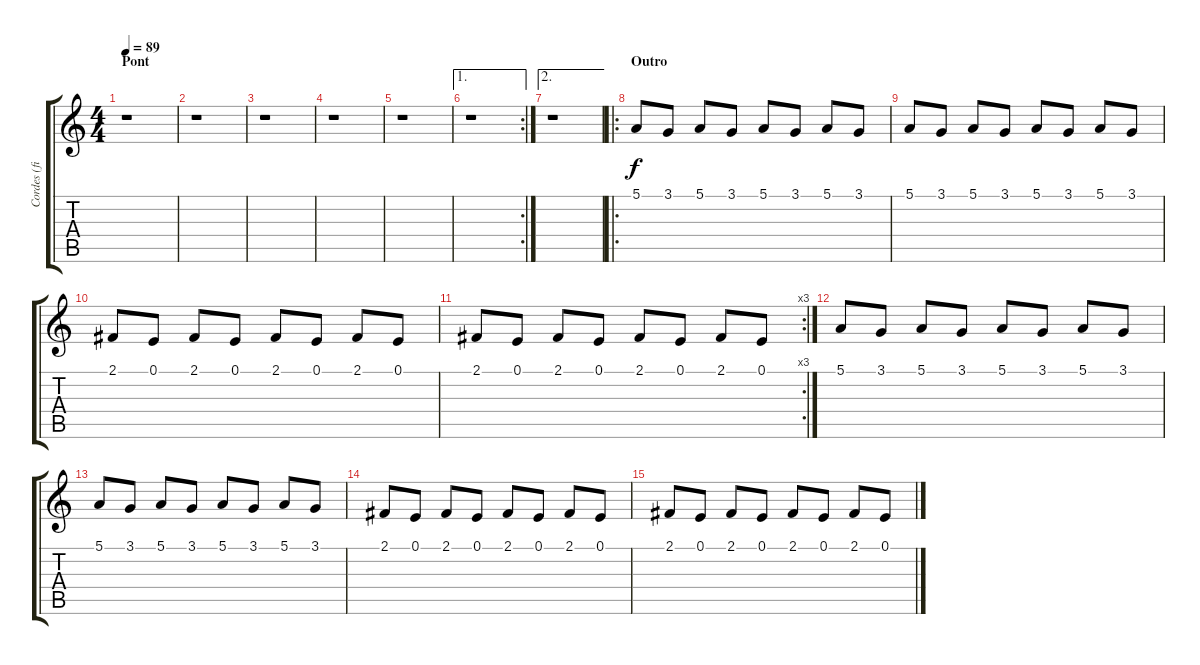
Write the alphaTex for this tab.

\track ("Cordes (final)" "Cordes (fi") {instrument stringensemble1}
\staff {score tabs}
\tuning (E4 B3 G3 D3 A2 E2) {hide}
\ts (4 4)
\section ("" "Pont")
\tempo 89
\clef g2
\ks c
r.1{dy f} |
r.1 |
r.1 |
r.1 |
r.1 |
\ae 1
\rc 2
r.1 |
\ae 2
r.1 |
\ro
\section ("" "Outro")
5.1.8 3.1.8 5.1.8 3.1.8 5.1.8 3.1.8 5.1.8 3.1.8 |
5.1.8 3.1.8 5.1.8 3.1.8 5.1.8 3.1.8 5.1.8 3.1.8 |
2.1.8 0.1.8 2.1.8 0.1.8 2.1.8 0.1.8 2.1.8 0.1.8 |
\rc 3
2.1.8 0.1.8 2.1.8 0.1.8 2.1.8 0.1.8 2.1.8 0.1.8 |
5.1.8 3.1.8 5.1.8 3.1.8 5.1.8 3.1.8 5.1.8 3.1.8 |
5.1.8 3.1.8 5.1.8 3.1.8 5.1.8 3.1.8 5.1.8 3.1.8 |
2.1.8 0.1.8 2.1.8 0.1.8 2.1.8 0.1.8 2.1.8 0.1.8 |
2.1.8{volume 0} 0.1.8 2.1.8 0.1.8 2.1.8 0.1.8 2.1.8 0.1.8
